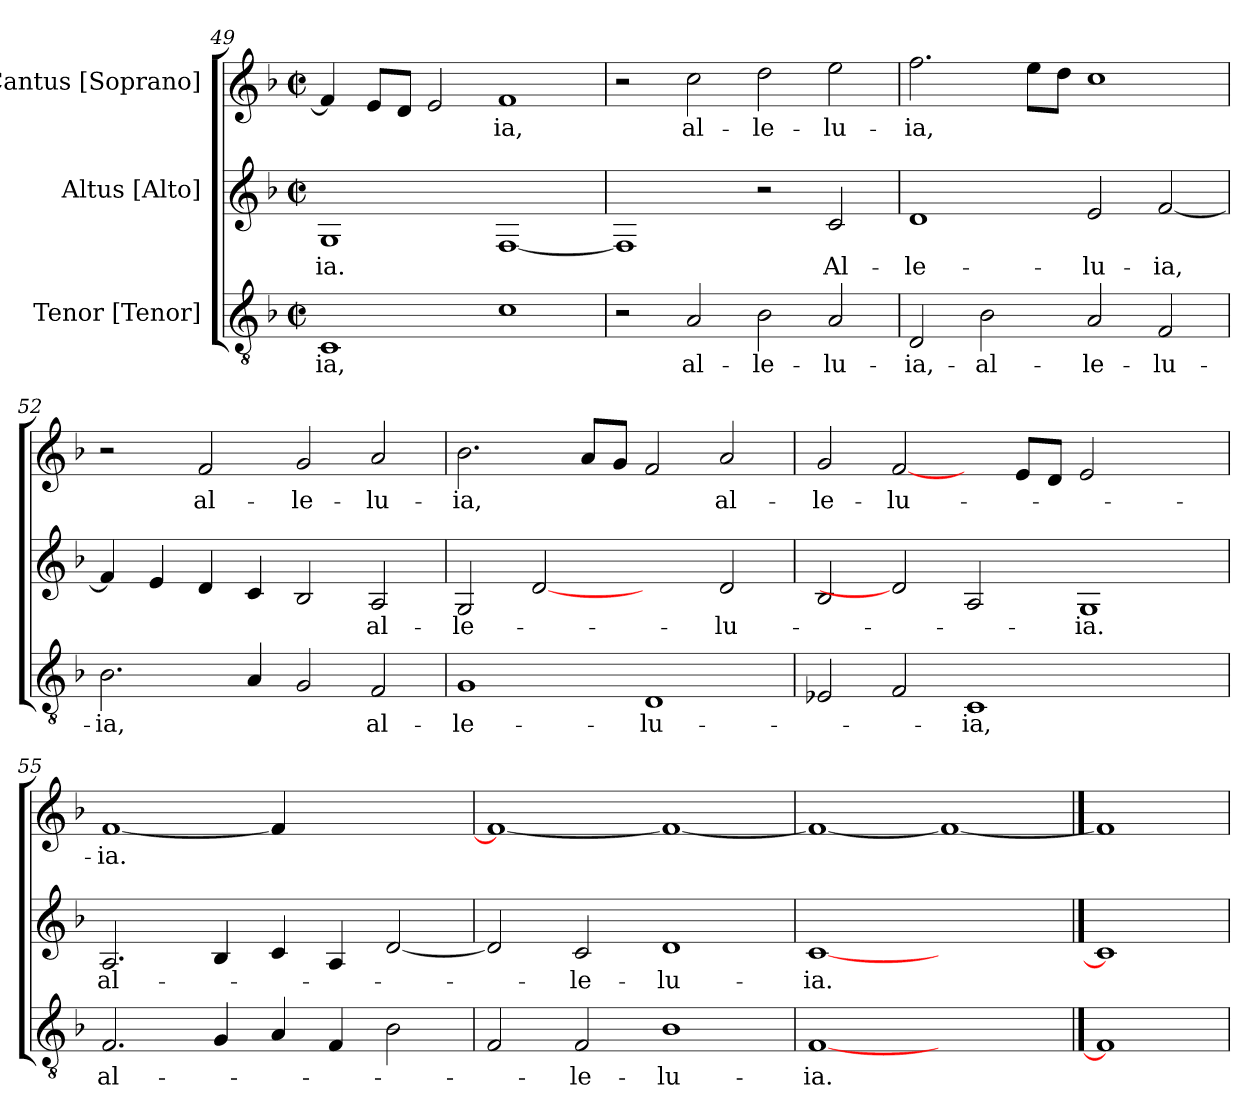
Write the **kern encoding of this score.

**kern	**text	**kern	**text	**kern	**text
*part3	*part3	*part2	*part2	*part1	*part1
*staff3	*staff3	*staff2	*staff2	*staff1	*staff1
*I"Tenor [Tenor]	*	*I"Altus [Alto]	*	*I"Cantus [Soprano]	*
*clefGv2	*	*clefG2	*	*clefG2	*
*k[b-]	*	*k[b-]	*	*k[b-]	*
*F:	*	*F:	*	*F:	*
*M2/2	*	*M2/2	*	*M2/2	*
*met(c|)	*	*met(c|)	*	*met(c|)	*
=49	=49	=49	=49	=49	=49
!	!LO:LY:b	!	!LO:LY:b	!	!
1C	-ia,	1G	-ia.	4f/]	.
.	.	.	.	8e/L	.
.	.	.	.	8d/J	.
.	.	.	.	2e/	.
!	!	!	!	!	!LO:LY:b
1c	.	[<1F	.	1f	-ia,
=50	=50	=50	=50	=50	=50
2r	.	1F]	.	2r	.
!	!LO:LY:b	!	!	!	!LO:LY:b
2A/	al-	.	.	2cc\	al-
!	!LO:LY:b	!	!	!	!LO:LY:b
2B-\	-le-	2r	.	2dd\	-le-
!	!LO:LY:b	!	!LO:LY:b	!	!LO:LY:b
2A/	-lu-	2c/	Al-	2ee\	-lu-
=51	=51	=51	=51	=51	=51
!	!LO:LY:b	!	!LO:LY:b	!	!LO:LY:b
2D/	-ia,-	1d	-le-	2.ff\	-ia,
!	!LO:LY:b	!	!	!	!
2B-\	-al-	.	.	.	.
.	.	.	.	8ee\L	.
.	.	.	.	8dd\J	.
!	!LO:LY:b	!	!LO:LY:b	!	!
2A/	-le-	2e/	-lu-	1cc	.
!	!LO:LY:b	!	!LO:LY:b	!	!
2F/	-lu-	[<2f/	-ia,	.	.
!!LO:PB:g=z
=52	=52	=52	=52	=52	=52
!	!LO:LY:b	!	!	!	!
2.B-\	-ia,	4f/]	.	2r	.
.	.	4e/	.	.	.
!	!	!	!	!	!LO:LY:b
.	.	4d/	.	2f/	al-
4A/	.	4c/	.	.	.
!	!	!	!	!	!LO:LY:b
2G/	.	2B-/	.	2g/	-le-
!	!LO:LY:b	!	!LO:LY:b	!	!LO:LY:b
2F/	al-	2A/	al-	2a/	-lu-
=53	=53	=53	=53	=53	=53
!	!LO:LY:b	!	!LO:LY:b	!	!LO:LY:b
1G	-le-	2G/	-le-	2.b-\	-ia,
.	.	[2d	.	.	.
.	.	.	.	8a/L	.
.	.	.	.	8g/J	.
!	!LO:LY:b	!	!	!	!
1D	-lu-	2ryy	.	2f/	.
!	!	!	!LO:LY:b	!	!LO:LY:b
.	.	2d/	-lu-	2a/	al-
=54	=54	=54	=54	=54	=54
!	!	!	!	!	!LO:LY:b
2E-X/	.	2B-/	.	2g/	-le-
!	!	!	!	!	!LO:LY:b
2F/	.	2d]	.	[2f/	-lu-
!	!LO:LY:b	!	!	!	!
1C	-ia,	2A/	.	4ryy	.
.	.	.	.	8e/L	.
.	.	.	.	8d/J	.
!	!	!	!LO:LY:b	!	!
.	.	1G	-ia.	2e/	.
2ryy	.	.	.	2ryy	.
=55	=55	=55	=55	=55	=55
!	!LO:LY:b	!	!LO:LY:b	!	!LO:LY:b
2.F/	al-	2.A/	al-	[<1f	-ia.
4G/	.	4B-/	.	.	.
4A/	.	4c/	.	4f/]	.
4F/	.	4A/	.	2.ryy	.
2B-\	.	[<2d/	.	.	.
=56	=56	=56	=56	=56	=56
2F/	.	2d/]	.	1f_	.
!	!LO:LY:b	!	!LO:LY:b	!	!
2F/	-le-	2c/	-le-	.	.
!	!LO:LY:b	!	!LO:LY:b	!	!
1B-	-lu-	1d	-lu-	1f_	.
=57	=57	=57	=57	=57	=57
!	!LO:LY:b	!	!LO:LY:b	!	!
[1F	-ia.	[1c	-ia.	1f_	.
1ryy	.	1ryy	.	1f_	.
==58	==58	==58	==58	==58	==58
1F]	.	1c]	.	1f]	.
=	=	=	=	=	=
*-	*-	*-	*-	*-	*-
